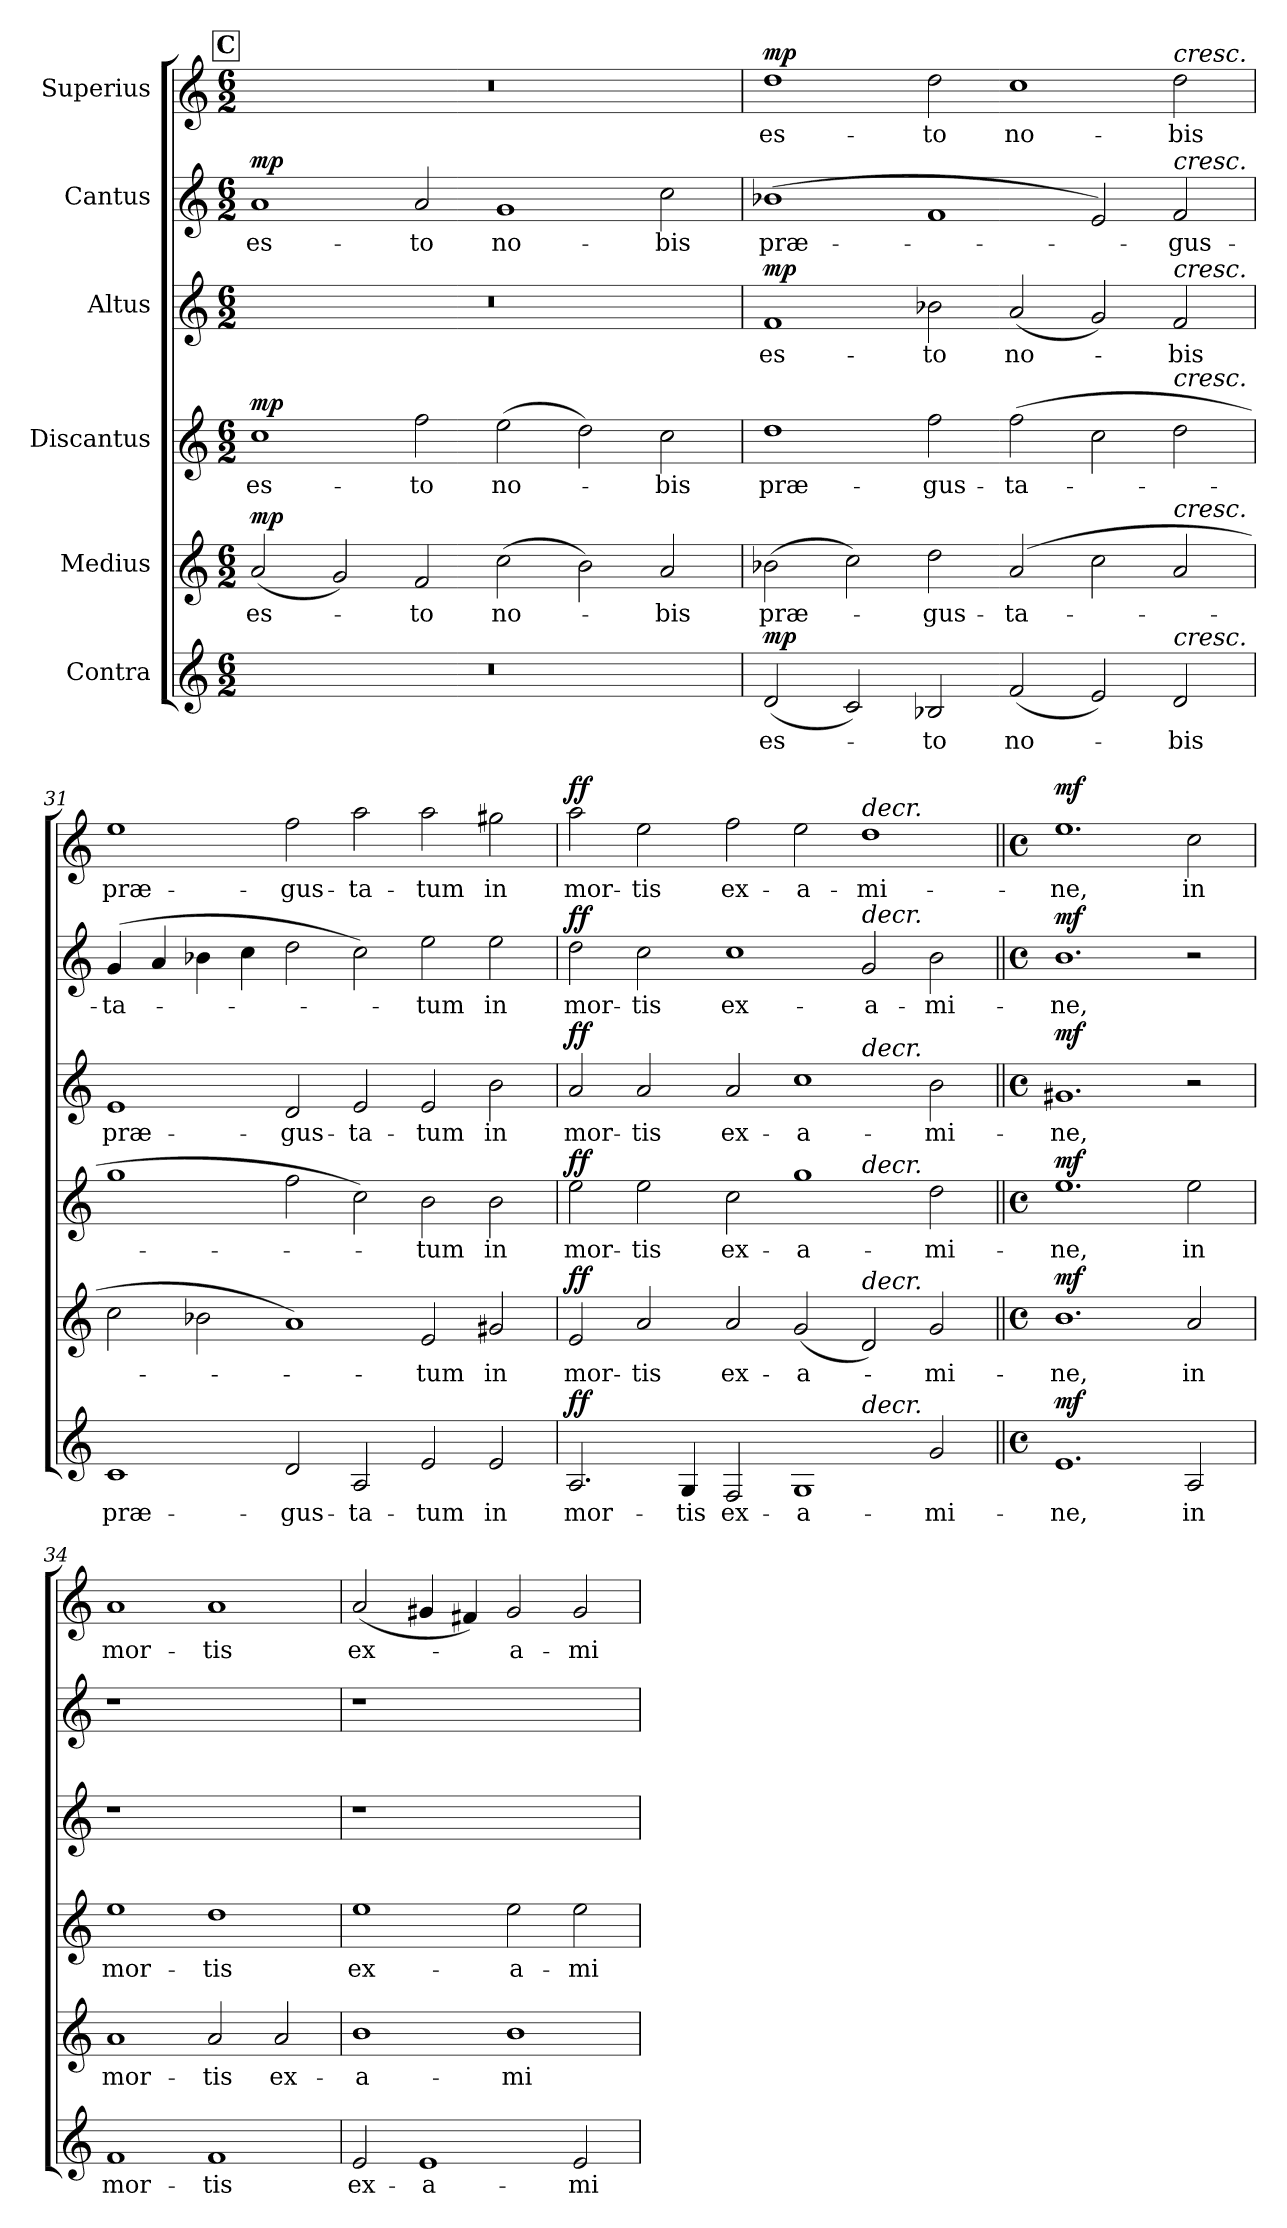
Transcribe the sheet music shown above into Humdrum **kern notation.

**kern	**text	**dynam	**kern	**text	**dynam	**kern	**text	**dynam	**kern	**text	**dynam	**kern	**text	**dynam	**kern	**text	**dynam
*part6	*part6	*part6	*part5	*part5	*part5	*part4	*part4	*part4	*part3	*part3	*part3	*part2	*part2	*part2	*part1	*part1	*part1
*staff6	*staff6	*staff6	*staff5	*staff5	*staff5	*staff4	*staff4	*staff4	*staff3	*staff3	*staff3	*staff2	*staff2	*staff2	*staff1	*staff1	*staff1
*I"Contra	*	*	*I"Medius	*	*	*I"Discantus	*	*	*I"Altus	*	*	*I"Cantus	*	*	*I"Superius	*	*
!!LO:PB:g=z
*clefG2	*	*	*clefG2	*	*	*clefG2	*	*	*clefG2	*	*	*clefG2	*	*	*clefG2	*	*
*k[]	*	*	*k[]	*	*	*k[]	*	*	*k[]	*	*	*k[]	*	*	*k[]	*	*
*C:	*	*	*C:	*	*	*C:	*	*	*C:	*	*	*C:	*	*	*C:	*	*
*M6/2	*	*	*M6/2	*	*	*M6/2	*	*	*M6/2	*	*	*M6/2	*	*	*M6/2	*	*
!!LO:REH:place=s1:a:B:fs=9.3:t=C
=29	=29	=29	=29	=29	=29	=29	=29	=29	=29	=29	=29	=29	=29	=29	=29	=29	=29
!	!	!	!	!LO:LY:b	!LO:DY:a	!	!LO:LY:b	!LO:DY:a	!	!	!	!	!LO:LY:b	!LO:DY:a	!	!	!
0.r	.	.	(<2a/	es-	mp	1cc	es-	mp	0.r	.	.	1a	es-	mp	0.r	.	.
.	.	.	2g/)	.	.	.	.	.	.	.	.	.	.	.	.	.	.
!	!	!	!	!LO:LY:b	!	!	!LO:LY:b	!	!	!	!	!	!LO:LY:b	!	!	!	!
.	.	.	2f/	-to	.	2ff\	-to	.	.	.	.	2a/	-to	.	.	.	.
!	!	!	!	!LO:LY:b	!	!	!LO:LY:b	!	!	!	!	!	!LO:LY:b	!	!	!	!
.	.	.	(>2cc\	no-	.	(>2ee\	no-	.	.	.	.	1g	no-	.	.	.	.
.	.	.	2b\)	.	.	2dd\)	.	.	.	.	.	.	.	.	.	.	.
!	!	!	!	!LO:LY:b	!	!	!LO:LY:b	!	!	!	!	!	!LO:LY:b	!	!	!	!
.	.	.	2a/	-bis	.	2cc\	-bis	.	.	.	.	2cc\	-bis	.	.	.	.
=30	=30	=30	=30	=30	=30	=30	=30	=30	=30	=30	=30	=30	=30	=30	=30	=30	=30
!	!LO:LY:b	!LO:DY:a	!	!LO:LY:b	!	!	!LO:LY:b	!	!	!LO:LY:b	!LO:DY:a	!	!LO:LY:b	!	!	!LO:LY:b	!LO:DY:a
(<2d/	es-	mp	(>2b-X\	præ-	.	1dd	præ-	.	1f	es-	mp	(>1b-X	præ-	.	1dd	es-	mp
2c/)	.	.	2cc\)	.	.	.	.	.	.	.	.	.	.	.	.	.	.
!	!LO:LY:b	!	!	!LO:LY:b	!	!	!LO:LY:b	!	!	!LO:LY:b	!	!	!	!	!	!LO:LY:b	!
2B-X/	-to	.	2dd\	-gus-	.	2ff\	-gus-	.	2b-X\	-to	.	1f	.	.	2dd\	-to	.
!	!LO:LY:b	!	!	!LO:LY:b	!	!	!LO:LY:b	!	!	!LO:LY:b	!	!	!	!	!	!LO:LY:b	!
(<2f/	no-	.	(>2a/	-ta-	.	(>2ff\	-ta-	.	(<2a/	no-	.	.	.	.	1cc	no-	.
2e/)	.	.	2cc\	.	.	2cc\	.	.	2g/)	.	.	2e/)	.	.	.	.	.
!	!	!	!	!	!	!	!	!	!	!	!	!	!	!	!LO:TX:a:i:t=cresc.	!	!
!	!	!	!	!	!	!	!	!	!	!	!	!LO:TX:a:i:t=cresc.	!	!	!	!	!
!	!	!	!	!	!	!	!	!	!LO:TX:a:i:t=cresc.	!	!	!	!	!	!	!	!
!	!	!	!	!	!	!LO:TX:a:i:t=cresc.	!	!	!	!	!	!	!	!	!	!	!
!	!	!	!LO:TX:a:i:t=cresc.	!	!	!	!	!	!	!	!	!	!	!	!	!	!
!LO:TX:a:i:t=cresc.	!	!	!	!	!	!	!	!	!	!	!	!	!	!	!	!	!
!	!LO:LY:b	!	!	!	!	!	!	!	!	!LO:LY:b	!	!	!LO:LY:b	!	!	!LO:LY:b	!
2d/	-bis	.	2a/	.	.	2dd\	.	.	2f/	-bis	.	2f/	-gus-	.	2dd\	-bis	.
=31	=31	=31	=31	=31	=31	=31	=31	=31	=31	=31	=31	=31	=31	=31	=31	=31	=31
!	!LO:LY:b	!	!	!	!	!	!	!	!	!LO:LY:b	!	!	!LO:LY:b	!	!	!LO:LY:b	!
1c	præ-	.	2cc\	.	.	1gg	.	.	1e	præ-	.	(>4g/	-ta-	.	1ee	præ-	.
.	.	.	.	.	.	.	.	.	.	.	.	4a/	.	.	.	.	.
.	.	.	2b-X\	.	.	.	.	.	.	.	.	4b-X\	.	.	.	.	.
.	.	.	.	.	.	.	.	.	.	.	.	4cc\	.	.	.	.	.
!	!LO:LY:b	!	!	!	!	!	!	!	!	!LO:LY:b	!	!	!	!	!	!LO:LY:b	!
2d/	-gus-	.	1a)	.	.	2ff\	.	.	2d/	-gus-	.	2dd\	.	.	2ff\	-gus-	.
!	!LO:LY:b	!	!	!	!	!	!	!	!	!LO:LY:b	!	!	!	!	!	!LO:LY:b	!
2A/	-ta-	.	.	.	.	2cc\)	.	.	2e/	-ta-	.	2cc\)	.	.	2aa\	-ta-	.
!	!LO:LY:b	!	!	!LO:LY:b	!	!	!LO:LY:b	!	!	!LO:LY:b	!	!	!LO:LY:b	!	!	!LO:LY:b	!
2e/	-tum	.	2e/	-tum	.	2b\	-tum	.	2e/	-tum	.	2ee\	-tum	.	2aa\	-tum	.
!	!LO:LY:b	!	!	!LO:LY:b	!	!	!LO:LY:b	!	!	!LO:LY:b	!	!	!LO:LY:b	!	!	!LO:LY:b	!
2e/	in	.	2g#X/	in	.	2b\	in	.	2b\	in	.	2ee\	in	.	2gg#X\	in	.
=32	=32	=32	=32	=32	=32	=32	=32	=32	=32	=32	=32	=32	=32	=32	=32	=32	=32
!	!LO:LY:b	!LO:DY:a	!	!LO:LY:b	!LO:DY:a	!	!LO:LY:b	!LO:DY:a	!	!LO:LY:b	!LO:DY:a	!	!LO:LY:b	!LO:DY:a	!	!LO:LY:b	!LO:DY:a
*^	*	*	*	*	*	*^	*	*	*^	*	*	*	*	*	*	*	*
2.A/	0ryy	mor-	ff	2e/	mor-	ff	2ee\	0ryy	mor-	ff	2a/	0ryy	mor-	ff	2dd\	mor-	ff	2aa\	mor-	ff
!	!	!	!	!	!LO:LY:b	!	!	!	!LO:LY:b	!	!	!	!LO:LY:b	!	!	!LO:LY:b	!	!	!LO:LY:b	!
.	.	.	.	2a/	-tis	.	2ee\	.	-tis	.	2a/	.	-tis	.	2cc\	-tis	.	2ee\	-tis	.
!	!	!LO:LY:b	!	!	!	!	!	!	!	!	!	!	!	!	!	!	!	!	!	!
4G/	.	-tis	.	.	.	.	.	.	.	.	.	.	.	.	.	.	.	.	.	.
!	!	!LO:LY:b	!	!	!LO:LY:b	!	!	!	!LO:LY:b	!	!	!	!LO:LY:b	!	!	!LO:LY:b	!	!	!LO:LY:b	!
2F/	.	ex-	.	2a/	ex-	.	2cc\	.	ex-	.	2a/	.	ex-	.	1cc	ex-	.	2ff\	ex-	.
!	!	!LO:LY:b	!	!	!LO:LY:b	!	!	!	!LO:LY:b	!	!	!	!LO:LY:b	!	!	!	!	!	!LO:LY:b	!
1G	.	-a-	.	(<2g/	-a-	.	1gg	.	-a-	.	1cc	.	-a-	.	.	.	.	2ee\	-a-	.
!	!	!	!	!	!	!	!	!	!	!	!	!	!	!	!	!	!	!LO:TX:a:i:t=decr.	!	!
!	!	!	!	!	!	!	!	!	!	!	!	!	!	!	!LO:TX:a:i:t=decr.	!	!	!	!	!
!	!	!	!	!	!	!	!	!	!	!	!	!LO:TX:a:i:t=decr.	!	!	!	!	!	!	!	!
!	!	!	!	!	!	!	!	!LO:TX:a:i:t=decr.	!	!	!	!	!	!	!	!	!	!	!	!
!	!	!	!	!LO:TX:a:i:t=decr.	!	!	!	!	!	!	!	!	!	!	!	!	!	!	!	!
!	!LO:TX:a:i:t=decr.	!	!	!	!	!	!	!	!	!	!	!	!	!	!	!	!	!	!	!
!	!	!	!	!	!	!	!	!	!	!	!	!	!	!	!	!LO:LY:b	!	!	!LO:LY:b	!
.	1ryy	.	.	2d/)	.	.	.	1ryy	.	.	.	1ryy	.	.	2g/	-a-	.	1dd	-mi-	.
!	!	!LO:LY:b	!	!	!LO:LY:b	!	!	!	!LO:LY:b	!	!	!	!LO:LY:b	!	!	!LO:LY:b	!	!	!	!
2g/	.	-mi-	.	2g/	-mi-	.	2dd\	.	-mi-	.	2b\	.	-mi-	.	2b\	-mi-	.	.	.	.
*	*	*	*	*	*	*	*v	*v	*	*	*	*	*	*	*	*	*	*	*	*
*v	*v	*	*	*	*	*	*	*	*	*v	*v	*	*	*	*	*	*	*	*
!!LO:LB:g=z
=33||	=33||	=33||	=33||	=33||	=33||	=33||	=33||	=33||	=33||	=33||	=33||	=33||	=33||	=33||	=33||	=33||	=33||
!!LO:REH:place=s1:a:B:fs=9.3:t=D
*M4/4	*	*	*M4/4	*	*	*M4/4	*	*	*M4/4	*	*	*M4/4	*	*	*M4/4	*	*
*met(c)	*	*	*met(c)	*	*	*met(c)	*	*	*met(c)	*	*	*met(c)	*	*	*met(c)	*	*
*^	*	*	*	*	*	*^	*	*	*^	*	*	*	*	*	*	*	*
!	!	!LO:LY:b	!LO:DY:a	!	!LO:LY:b	!LO:DY:a	!	!	!LO:LY:b	!LO:DY:a	!	!	!LO:LY:b	!LO:DY:a	!	!LO:LY:b	!LO:DY:a	!	!LO:LY:b	!LO:DY:a
*	*	*	*	*	*	*	*v	*v	*	*	*	*	*	*	*	*	*	*	*	*
*v	*v	*	*	*	*	*	*	*	*	*v	*v	*	*	*	*	*	*	*	*
1.e	-ne,	mf	1.b	-ne,	mf	1.ee	-ne,	mf	1.g#X	-ne,	mf	1.b	-ne,	mf	1.ee	-ne,	mf
!	!LO:LY:b	!	!	!LO:LY:b	!	!	!LO:LY:b	!	!	!	!	!	!	!	!	!LO:LY:b	!
2A/	in	.	2a/	in	.	2ee\	in	.	2r	.	.	2r	.	.	2cc\	in	.
=34	=34	=34	=34	=34	=34	=34	=34	=34	=34	=34	=34	=34	=34	=34	=34	=34	=34
!	!LO:LY:b	!	!	!LO:LY:b	!	!	!LO:LY:b	!	!	!	!	!	!	!	!	!LO:LY:b	!
1f	mor-	.	1a	mor-	.	1ee	mor-	.	1r	.	.	1r	.	.	1a	mor-	.
!	!LO:LY:b	!	!	!LO:LY:b	!	!	!LO:LY:b	!	!	!	!	!	!	!	!	!LO:LY:b	!
1f	-tis	.	2a/	-tis	.	1dd	-tis	.	1ryy	.	.	1ryy	.	.	1a	-tis	.
!	!	!	!	!LO:LY:b	!	!	!	!	!	!	!	!	!	!	!	!	!
.	.	.	2a/	ex-	.	.	.	.	.	.	.	.	.	.	.	.	.
=35	=35	=35	=35	=35	=35	=35	=35	=35	=35	=35	=35	=35	=35	=35	=35	=35	=35
!	!LO:LY:b	!	!	!LO:LY:b	!	!	!LO:LY:b	!	!	!	!	!	!	!	!	!LO:LY:b	!
2e/	ex-	.	1b	-a-	.	1ee	ex-	.	1r	.	.	1r	.	.	(<2a/	ex-	.
!	!LO:LY:b	!	!	!	!	!	!	!	!	!	!	!	!	!	!	!	!
1e	-a-	.	.	.	.	.	.	.	.	.	.	.	.	.	4g#X/	.	.
.	.	.	.	.	.	.	.	.	.	.	.	.	.	.	4f#X/)	.	.
!	!	!	!	!LO:LY:b	!	!	!LO:LY:b	!	!	!	!	!	!	!	!	!LO:LY:b	!
.	.	.	1b	-mi-	.	2ee\	-a-	.	1ryy	.	.	1ryy	.	.	2g#/	-a-	.
!	!LO:LY:b	!	!	!	!	!	!LO:LY:b	!	!	!	!	!	!	!	!	!LO:LY:b	!
2e/	-mi-	.	.	.	.	2ee\	-mi-	.	.	.	.	.	.	.	2g#/	-mi-	.
=	=	=	=	=	=	=	=	=	=	=	=	=	=	=	=	=	=
*-	*-	*-	*-	*-	*-	*-	*-	*-	*-	*-	*-	*-	*-	*-	*-	*-	*-
